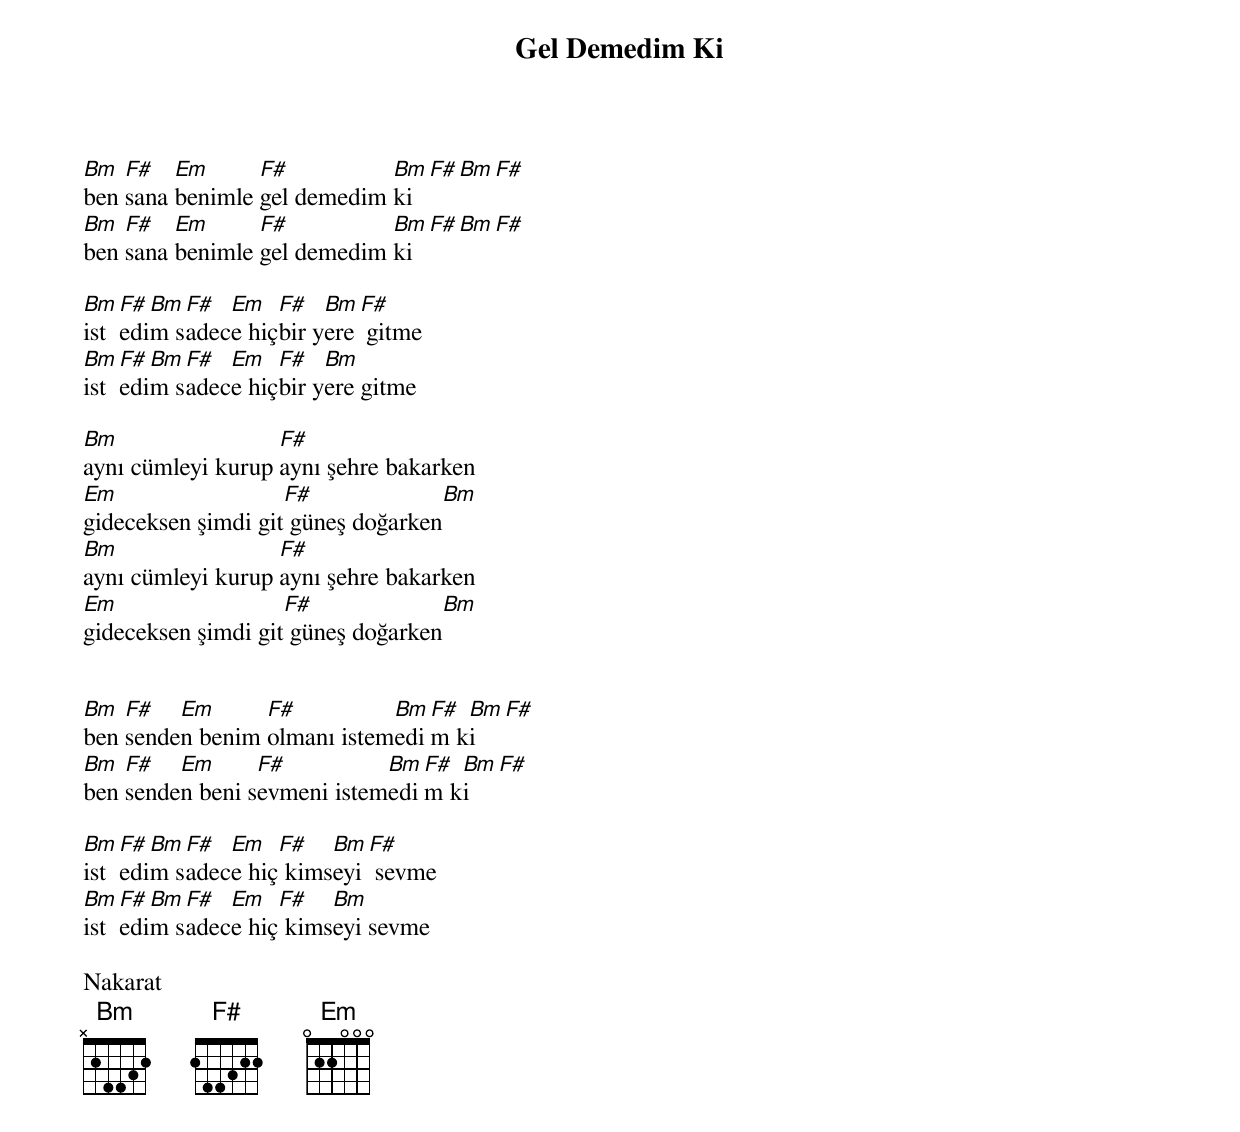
{title: Gel Demedim Ki}
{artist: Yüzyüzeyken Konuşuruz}

Bm  F#   Em      F#          Bm F# Bm F#
ben sana benimle gel demedim ki
Bm  F#   Em      F#          Bm F# Bm F#
ben sana benimle gel demedim ki

Bm F# Bm F#  Em   F#   Bm F#
istedim sadece hiçbir yere gitme
Bm F# Bm F#  Em   F#   Bm
istedim sadece hiçbir yere gitme

Bm                 F#
aynı cümleyi kurup aynı şehre bakarken
Em                  F#             Bm
gideceksen şimdi git güneş doğarken
Bm                 F#
aynı cümleyi kurup aynı şehre bakarken
Em                  F#             Bm
gideceksen şimdi git güneş doğarken


Bm  F#   Em      F#          Bm F# Bm F#
ben senden benim olmanı istemedim ki
Bm  F#   Em      F#          Bm F# Bm F#
ben senden beni sevmeni istemedim ki

Bm F# Bm F#  Em   F#   Bm F#
istedim sadece hiç kimseyi sevme
Bm F# Bm F#  Em   F#   Bm
istedim sadece hiç kimseyi sevme

Nakarat
